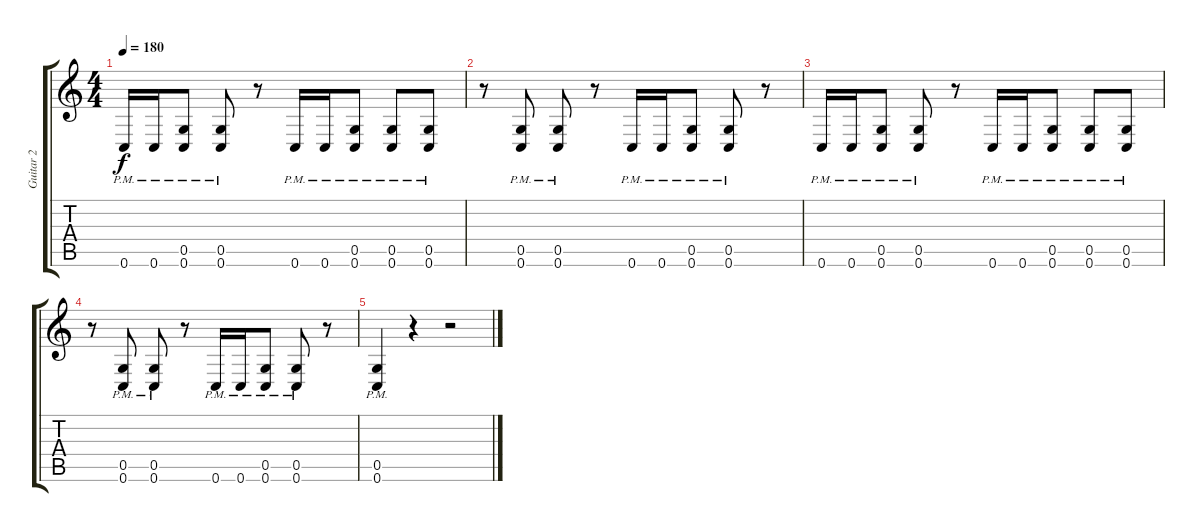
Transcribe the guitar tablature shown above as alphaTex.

\track ("Guitar 2" "Guitar 2") {instrument distortionguitar}
\staff {score tabs}
\tuning (D4 A3 F3 C3 G2 C2) {hide}
\ts (4 4)
\tempo 180
\clef g2
\ks c
0.6{pm}.16{dy f} 0.6{pm}.16 (0.5{pm} 0.6{pm}).8 (0.5{pm} 0.6{pm}).8 r.8 0.6{pm}.16 0.6{pm}.16 (0.5{pm} 0.6{pm}).8 (0.5{pm} 0.6{pm}).8 (0.5{pm} 0.6{pm}).8 |
r.8 (0.5{pm} 0.6{pm}).8 (0.5{pm} 0.6{pm}).8 r.8 0.6{pm}.16 0.6{pm}.16 (0.5{pm} 0.6{pm}).8 (0.5{pm} 0.6{pm}).8 r.8 |
0.6{pm}.16 0.6{pm}.16 (0.5{pm} 0.6{pm}).8 (0.5{pm} 0.6{pm}).8 r.8 0.6{pm}.16 0.6{pm}.16 (0.5{pm} 0.6{pm}).8 (0.5{pm} 0.6{pm}).8 (0.5{pm} 0.6{pm}).8 |
r.8 (0.5{pm} 0.6{pm}).8 (0.5{pm} 0.6{pm}).8 r.8 0.6{pm}.16 0.6{pm}.16 (0.5{pm} 0.6{pm}).8 (0.5{pm} 0.6{pm}).8 r.8 |
(0.5{pm} 0.6{pm}).4 r.4 r.2
